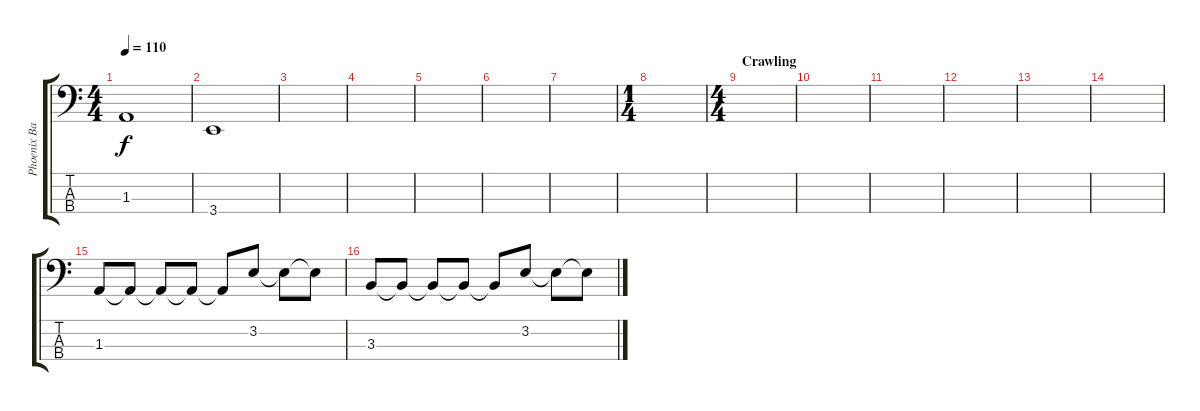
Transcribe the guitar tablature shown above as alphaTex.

\track ("Phoenix Bass1" "Phoenix Ba") {instrument acousticguitarsteel}
\staff {score tabs}
\tuning (Gb2 Db2 Ab1 Db1) {hide}
\ts (4 4)
\tempo 110
\clef f4
\ks c
1.3.1{dy f} |
3.4.1 |
|
|
|
|
|
\ts (1 4)
|
\ts (4 4)
\section ("" "Crawling")
|
|
|
|
|
|
1.3.8 1.3{t}.8 1.3{t}.8 1.3{t}.8 1.3{t}.8 3.2.8 3.2{t}.8 3.2{t}.8 |
3.3.8 3.3{t}.8 3.3{t}.8 3.3{t}.8 3.3{t}.8 3.2.8 3.2{t}.8 3.2{t}.8
